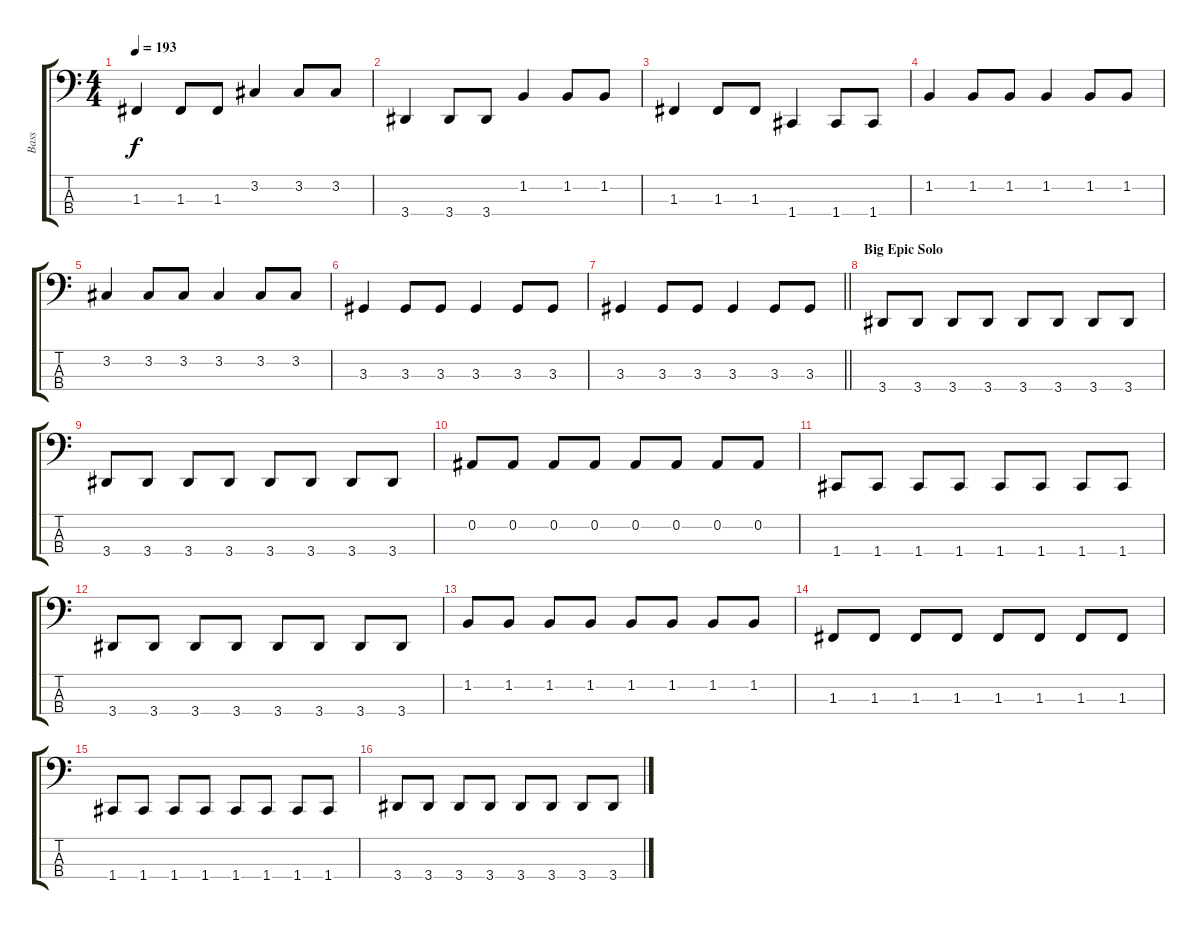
\track ("Bass" "Bass") {instrument electricbasspick}
\staff {score tabs}
\tuning (Eb2 Bb1 F1 C1) {hide}
\ts (4 4)
\tempo 193
\clef f4
\ks c
1.3.4{dy f} 1.3.8 1.3.8 3.2.4 3.2.8 3.2.8 |
3.4.4 3.4.8 3.4.8 1.2.4 1.2.8 1.2.8 |
1.3.4 1.3.8 1.3.8 1.4.4 1.4.8 1.4.8 |
1.2.4 1.2.8 1.2.8 1.2.4 1.2.8 1.2.8 |
3.2.4 3.2.8 3.2.8 3.2.4 3.2.8 3.2.8 |
3.3.4 3.3.8 3.3.8 3.3.4 3.3.8 3.3.8 |
\barLineRight lightlight
3.3.4 3.3.8 3.3.8 3.3.4 3.3.8 3.3.8 |
\section ("" "Big Epic Solo")
3.4.8 3.4.8 3.4.8 3.4.8 3.4.8 3.4.8 3.4.8 3.4.8 |
3.4.8 3.4.8 3.4.8 3.4.8 3.4.8 3.4.8 3.4.8 3.4.8 |
0.2.8 0.2.8 0.2.8 0.2.8 0.2.8 0.2.8 0.2.8 0.2.8 |
1.4.8 1.4.8 1.4.8 1.4.8 1.4.8 1.4.8 1.4.8 1.4.8 |
3.4.8 3.4.8 3.4.8 3.4.8 3.4.8 3.4.8 3.4.8 3.4.8 |
1.2.8 1.2.8 1.2.8 1.2.8 1.2.8 1.2.8 1.2.8 1.2.8 |
1.3.8 1.3.8 1.3.8 1.3.8 1.3.8 1.3.8 1.3.8 1.3.8 |
1.4.8 1.4.8 1.4.8 1.4.8 1.4.8 1.4.8 1.4.8 1.4.8 |
3.4.8 3.4.8 3.4.8 3.4.8 3.4.8 3.4.8 3.4.8 3.4.8
